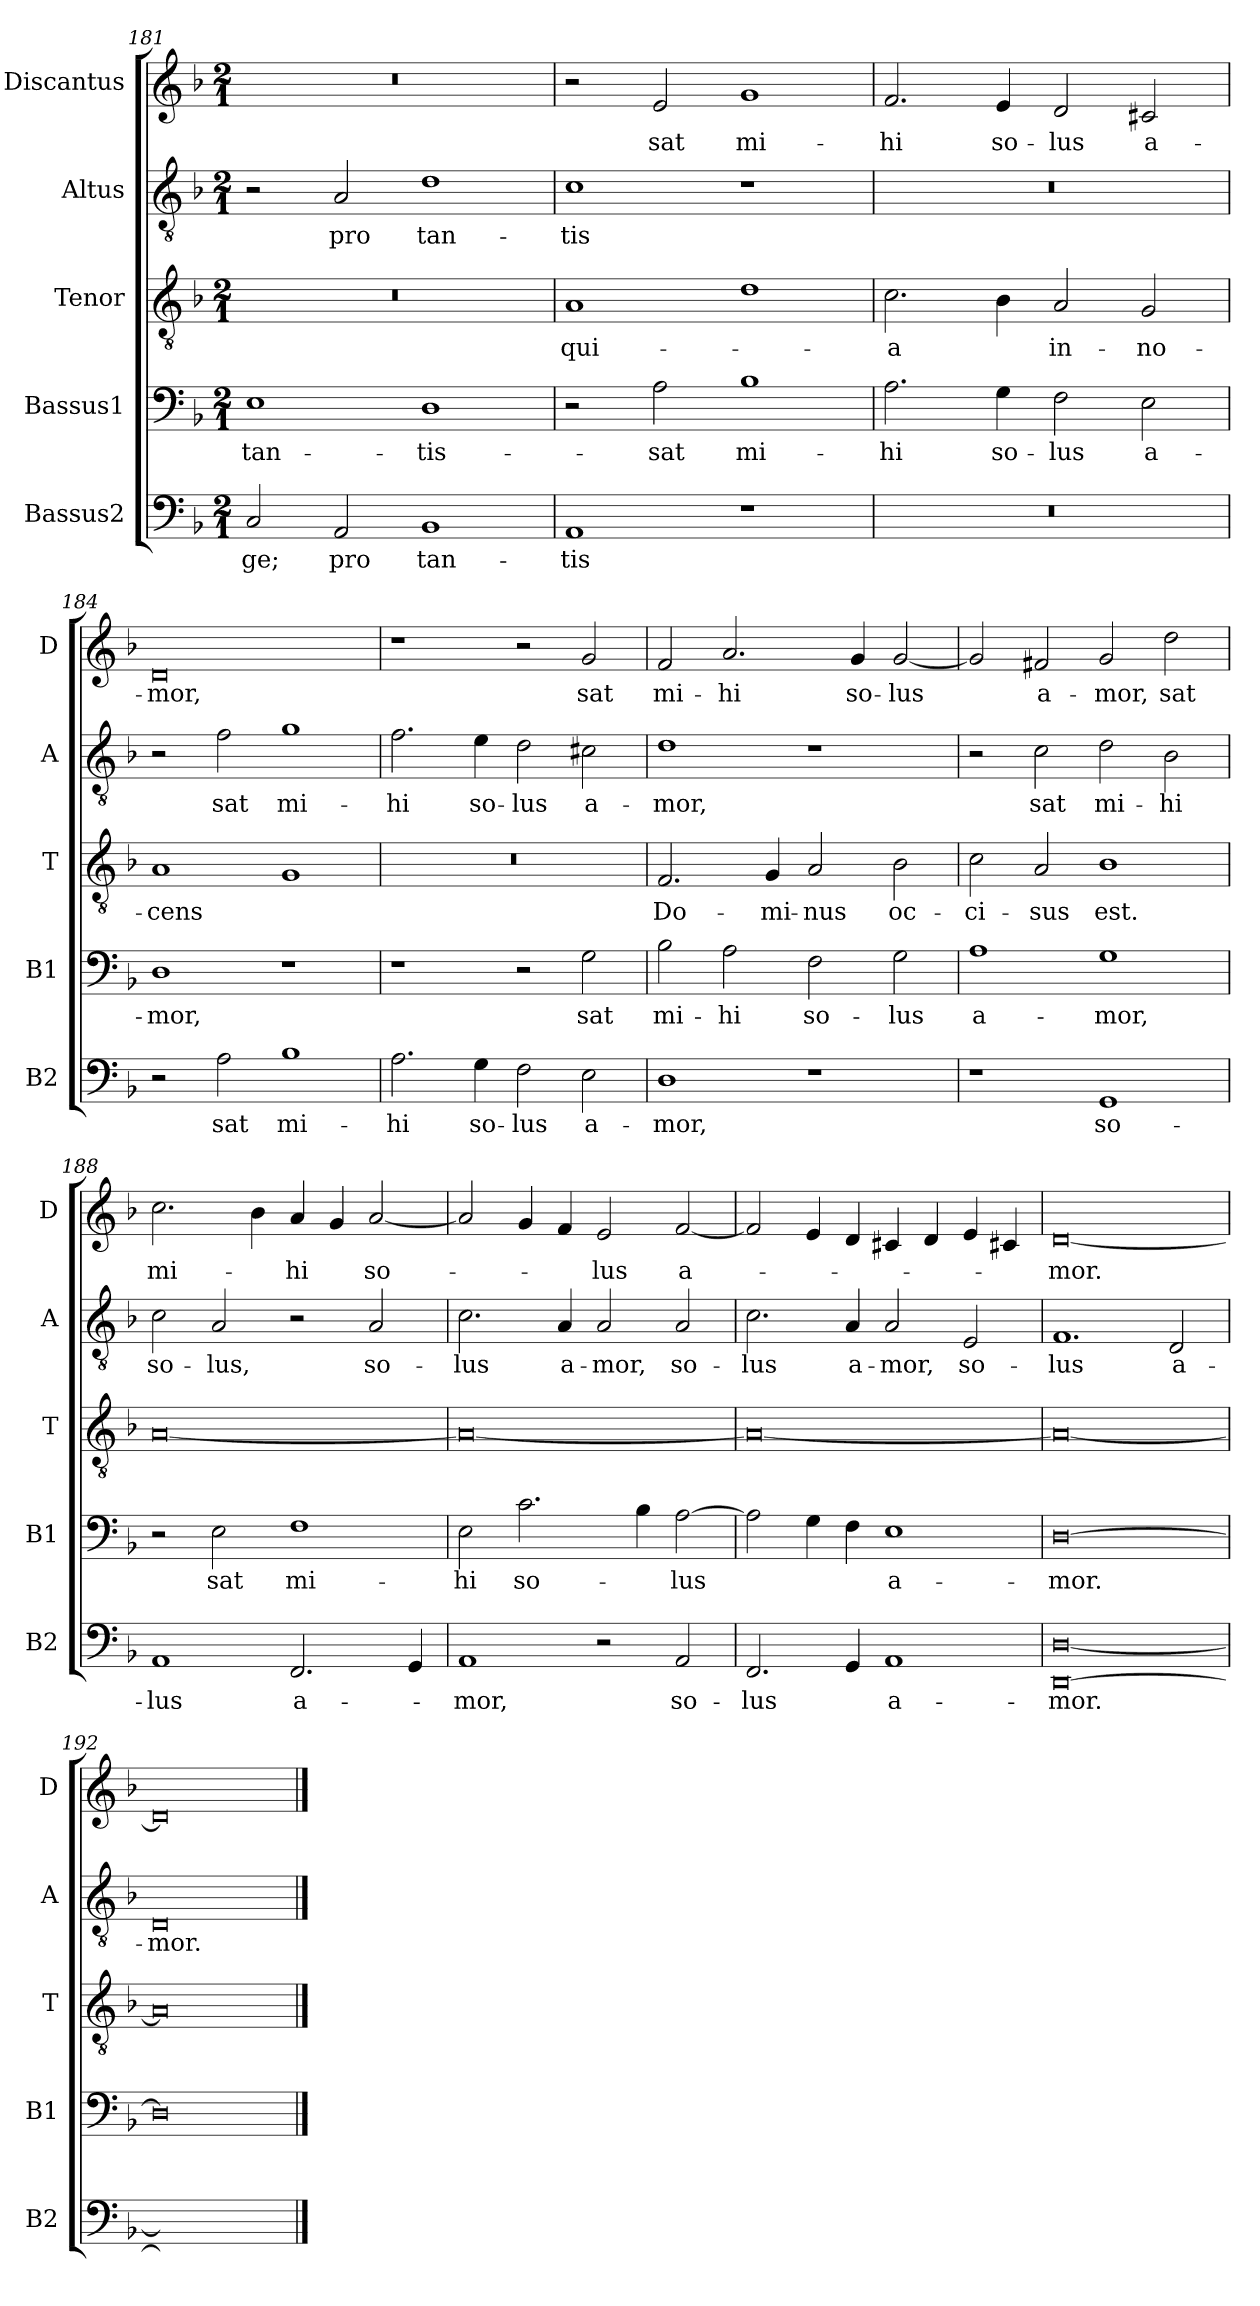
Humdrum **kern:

**kern	**text	**kern	**text	**kern	**text	**kern	**text	**kern	**text
*part5	*part5	*part4	*part4	*part3	*part3	*part2	*part2	*part1	*part1
*staff5	*staff5	*staff4	*staff4	*staff3	*staff3	*staff2	*staff2	*staff1	*staff1
*I"Bassus2	*	*I"Bassus1	*	*I"Tenor	*	*I"Altus	*	*I"Discantus	*
*I'B2	*	*I'B1	*	*I'T	*	*I'A	*	*I'D	*
*clefF4	*	*clefF4	*	*clefGv2	*	*clefGv2	*	*clefG2	*
*k[b-]	*	*k[b-]	*	*k[b-]	*	*k[b-]	*	*k[b-]	*
*M2/1	*	*M2/1	*	*M2/1	*	*M2/1	*	*M2/1	*
=181	=181	=181	=181	=181	=181	=181	=181	=181	=181
2C/	-ge;	1E	-tan-	0r	.	2r	.	0r	.
2AA/	pro	.	.	.	.	2A/	pro	.	.
1BB-	tan-	1D	-tis-	.	.	1d	tan-	.	.
=182	=182	=182	=182	=182	=182	=182	=182	=182	=182
1AA	-tis	2r	.	1A	qui-	1c	-tis	2r	.
.	.	2A\	-sat	.	.	.	.	2e/	sat
1r	.	1B-	mi-	1d	.	1r	.	1g	mi-
=183	=183	=183	=183	=183	=183	=183	=183	=183	=183
0r	.	2.A\	-hi	2.c\	-a	0r	.	2.f/	-hi
.	.	4G\	so-	4B-\	.	.	.	4e/	so-
.	.	2F\	-lus	2A/	in-	.	.	2d/	-lus
.	.	2E\	a-	2G/	-no-	.	.	2c#X/	a-
=184	=184	=184	=184	=184	=184	=184	=184	=184	=184
2r	.	1D	-mor,	1A	-cens	2r	.	0d	-mor,
2A\	sat	.	.	.	.	2f\	sat	.	.
1B-	mi-	1r	.	1G	.	1g	mi-	.	.
=185	=185	=185	=185	=185	=185	=185	=185	=185	=185
2.A\	-hi	1r	.	0r	.	2.f\	-hi	1r	.
4G\	so-	.	.	.	.	4e\	so-	.	.
2F\	-lus	2r	.	.	.	2d\	-lus	2r	.
2E\	a-	2G\	sat	.	.	2c#X\	a-	2g/	sat
=186	=186	=186	=186	=186	=186	=186	=186	=186	=186
1D	-mor,	2B-\	mi-	2.F/	Do-	1d	-mor,	2f/	mi-
.	.	2A\	-hi	.	.	.	.	2.a/	-hi
.	.	.	.	4G/	-mi-	.	.	.	.
1r	.	2F\	so-	2A/	-nus	1r	.	.	.
.	.	.	.	.	.	.	.	4g/	so-
.	.	2G\	-lus	2B-\	oc-	.	.	[2g/	-lus
=187	=187	=187	=187	=187	=187	=187	=187	=187	=187
1r	.	1A	a-	2c\	-ci-	2r	.	2g/]	.
.	.	.	.	2A/	-sus	2c\	sat	2f#X/	a-
1GG	so-	1G	-mor,	1B-	est.	2d\	mi-	2g/	-mor,
.	.	.	.	.	.	2B-\	-hi	2dd\	sat
=188	=188	=188	=188	=188	=188	=188	=188	=188	=188
1AA	-lus	2r	.	[0A	.	2c\	so-	2.cc\	mi-
.	.	2E\	sat	.	.	2A/	-lus,	.	.
.	.	.	.	.	.	.	.	4b-\	.
2.FF/	a-	1F	mi-	.	.	2r	.	4a/	-hi
.	.	.	.	.	.	.	.	4g/	.
.	.	.	.	.	.	2A/	so-	[2a/	so-
4GG/	.	.	.	.	.	.	.	.	.
=189	=189	=189	=189	=189	=189	=189	=189	=189	=189
1AA	-mor,	2E\	-hi	0A_	.	2.c\	-lus	2a/]	.
.	.	2.c\	so-	.	.	.	.	4g/	.
.	.	.	.	.	.	4A/	a-	4f/	.
2r	.	.	.	.	.	2A/	-mor,	2e/	-lus
.	.	4B-\	.	.	.	.	.	.	.
2AA/	so-	[2A\	-lus	.	.	2A/	so-	[2f/	a-
=190	=190	=190	=190	=190	=190	=190	=190	=190	=190
2.FF/	-lus	2A\]	.	0A_	.	2.c\	-lus	2f/]	.
.	.	4G\	.	.	.	.	.	4e/	.
4GG/	.	4F\	.	.	.	4A/	a-	4d/	.
1AA	a-	1E	a-	.	.	2A/	-mor,	4c#X/	.
.	.	.	.	.	.	.	.	4d/	.
.	.	.	.	.	.	2E/	so-	4e/	.
.	.	.	.	.	.	.	.	4c#X/	.
=191	=191	=191	=191	=191	=191	=191	=191	=191	=191
*^	*	*	*	*	*	*	*	*	*
[0DD\	[0D/	-mor.	[0D	-mor.	0A_	.	1.F	-lus	[0d	-mor.
.	.	.	.	.	.	.	2D/	a-	.	.
=192	=192	=192	=192	=192	=192	=192	=192	=192	=192	=192
0DDyy]	0Dyy]	.	0D]	.	0A]	.	0D	-mor.	0d]	.
*v	*v	*	*	*	*	*	*	*	*	*
==	==	==	==	==	==	==	==	==	==
*-	*-	*-	*-	*-	*-	*-	*-	*-	*-
